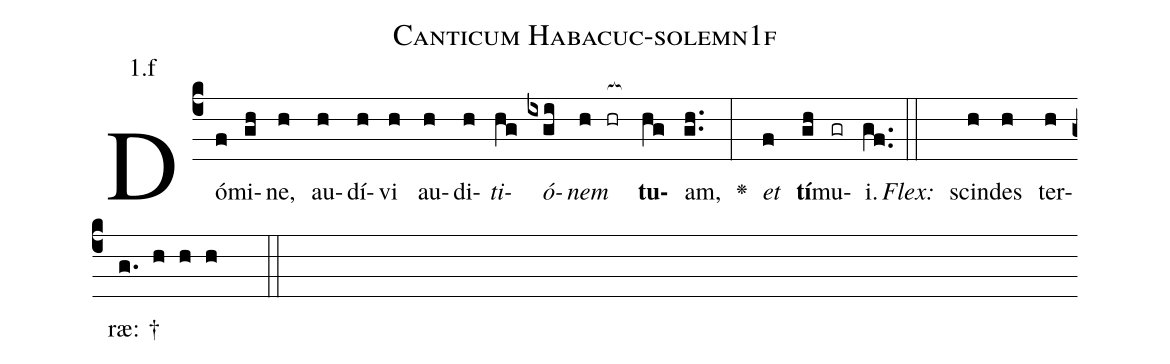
name: Canticum Habacuc-solemn1f;
annotation: 1.f;
%%
(c4)Dó(f)mi(gh)ne,(h) au(h)dí(h)vi(h) au(h)di(h)<i>ti</i>(hg)<i>ó</i>(ixgi)<i>nem</i>(h hr[ocb:1{]) <b>tu</b>(hg[ocb:0}])am,(gh..) <v>\greheightstar</v>(:) <i>et</i>(f) <b>tí</b>(gh)mu(gr)i.(gf..) (::)
<i>Flex:</i>()  scin(h)des(h) ter(h)ræ: †(g. h h h  ::)

%E(h) u(h) o(g) u(f) a(gh) e.(gf..) (::)
